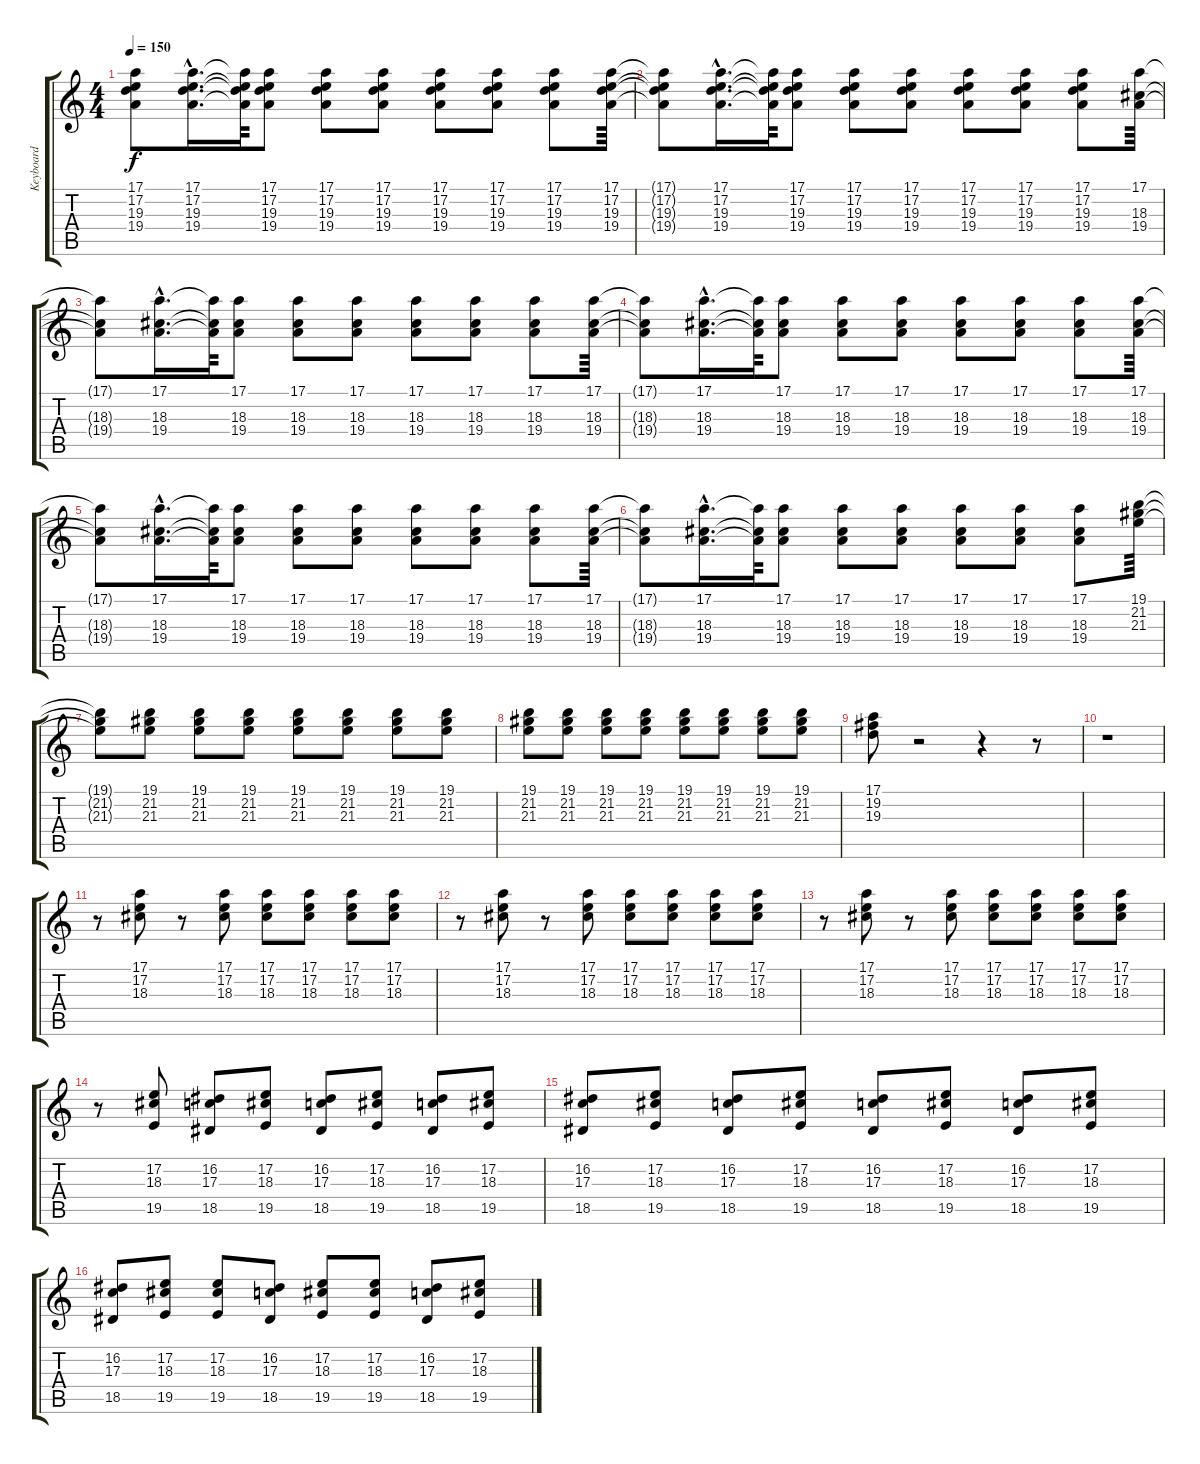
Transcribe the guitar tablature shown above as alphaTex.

\track ("Keyboard" "Keyboard") {instrument electricgrandpiano}
\staff {score tabs}
\tuning (E4 B3 G3 D3 A2 E2) {hide}
\ts (4 4)
\tempo 150
\clef g2
\ks c
(17.1{t} 17.2{t} 19.3{t} 19.4{t}).8{dy f} (17.1{hac} 17.2{hac} 19.3{hac} 19.4{hac}).16{d} (17.1{t} 17.2{t} 19.3{t} 19.4{t}).64 (17.1 17.2 19.3 19.4).8 (17.1 17.2 19.3 19.4).8 (17.1 17.2 19.3 19.4).8 (17.1 17.2 19.3 19.4).8 (17.1 17.2 19.3 19.4).8 (17.1 17.2 19.3 19.4).8 (17.1 17.2 19.3 19.4).64 |
(17.1{t} 17.2{t} 19.3{t} 19.4{t}).8 (17.1{hac} 17.2{hac} 19.3{hac} 19.4{hac}).16{d} (17.1{t} 17.2{t} 19.3{t} 19.4{t}).64 (17.1 17.2 19.3 19.4).8 (17.1 17.2 19.3 19.4).8 (17.1 17.2 19.3 19.4).8 (17.1 17.2 19.3 19.4).8 (17.1 17.2 19.3 19.4).8 (17.1 17.2 19.3 19.4).8 (17.1 18.3 19.4).64 |
(17.1{t} 18.3{t} 19.4{t}).8 (17.1{hac} 18.3{hac} 19.4{hac}).16{d} (17.1{t} 18.3{t} 19.4{t}).64 (17.1 18.3 19.4).8 (17.1 18.3 19.4).8 (17.1 18.3 19.4).8 (17.1 18.3 19.4).8 (17.1 18.3 19.4).8 (17.1 18.3 19.4).8 (17.1 18.3 19.4).64 |
(17.1{t} 18.3{t} 19.4{t}).8 (17.1{hac} 18.3{hac} 19.4{hac}).16{d} (17.1{t} 18.3{t} 19.4{t}).64 (17.1 18.3 19.4).8 (17.1 18.3 19.4).8 (17.1 18.3 19.4).8 (17.1 18.3 19.4).8 (17.1 18.3 19.4).8 (17.1 18.3 19.4).8 (17.1 18.3 19.4).64 |
(17.1{t} 18.3{t} 19.4{t}).8 (17.1{hac} 18.3{hac} 19.4{hac}).16{d} (17.1{t} 18.3{t} 19.4{t}).64 (17.1 18.3 19.4).8 (17.1 18.3 19.4).8 (17.1 18.3 19.4).8 (17.1 18.3 19.4).8 (17.1 18.3 19.4).8 (17.1 18.3 19.4).8 (17.1 18.3 19.4).64 |
(17.1{t} 18.3{t} 19.4{t}).8 (17.1{hac} 18.3{hac} 19.4{hac}).16{d} (17.1{t} 18.3{t} 19.4{t}).64 (17.1 18.3 19.4).8 (17.1 18.3 19.4).8 (17.1 18.3 19.4).8 (17.1 18.3 19.4).8 (17.1 18.3 19.4).8 (17.1 18.3 19.4).8 (19.1 21.2 21.3).64 |
(19.1{t} 21.2{t} 21.3{t}).8 (19.1 21.2 21.3).8 (19.1 21.2 21.3).8 (19.1 21.2 21.3).8 (19.1 21.2 21.3).8 (19.1 21.2 21.3).8 (19.1 21.2 21.3).8 (19.1 21.2 21.3).8 |
(19.1 21.2 21.3).8 (19.1 21.2 21.3).8 (19.1 21.2 21.3).8 (19.1 21.2 21.3).8 (19.1 21.2 21.3).8 (19.1 21.2 21.3).8 (19.1 21.2 21.3).8 (19.1 21.2 21.3).8 |
(17.1 19.2 19.3).8 r.2 r.4 r.8 |
r.1 |
r.8 (17.1 17.2 18.3).8 r.8 (17.1 17.2 18.3).8 (17.1 17.2 18.3).8 (17.1 17.2 18.3).8 (17.1 17.2 18.3).8 (17.1 17.2 18.3).8 |
r.8 (17.1 17.2 18.3).8 r.8 (17.1 17.2 18.3).8 (17.1 17.2 18.3).8 (17.1 17.2 18.3).8 (17.1 17.2 18.3).8 (17.1 17.2 18.3).8 |
r.8 (17.1 17.2 18.3).8 r.8 (17.1 17.2 18.3).8 (17.1 17.2 18.3).8 (17.1 17.2 18.3).8 (17.1 17.2 18.3).8 (17.1 17.2 18.3).8 |
r.8 (17.2 18.3 19.5).8 (16.2 17.3 18.5).8 (17.2 18.3 19.5).8 (16.2 17.3 18.5).8 (17.2 18.3 19.5).8 (16.2 17.3 18.5).8 (17.2 18.3 19.5).8 |
(16.2 17.3 18.5).8 (17.2 18.3 19.5).8 (16.2 17.3 18.5).8 (17.2 18.3 19.5).8 (16.2 17.3 18.5).8 (17.2 18.3 19.5).8 (16.2 17.3 18.5).8 (17.2 18.3 19.5).8 |
(16.2 17.3 18.5).8 (17.2 18.3 19.5).8 (17.2 18.3 19.5).8 (16.2 17.3 18.5).8 (17.2 18.3 19.5).8 (17.2 18.3 19.5).8 (16.2 17.3 18.5).8 (17.2 18.3 19.5).8
